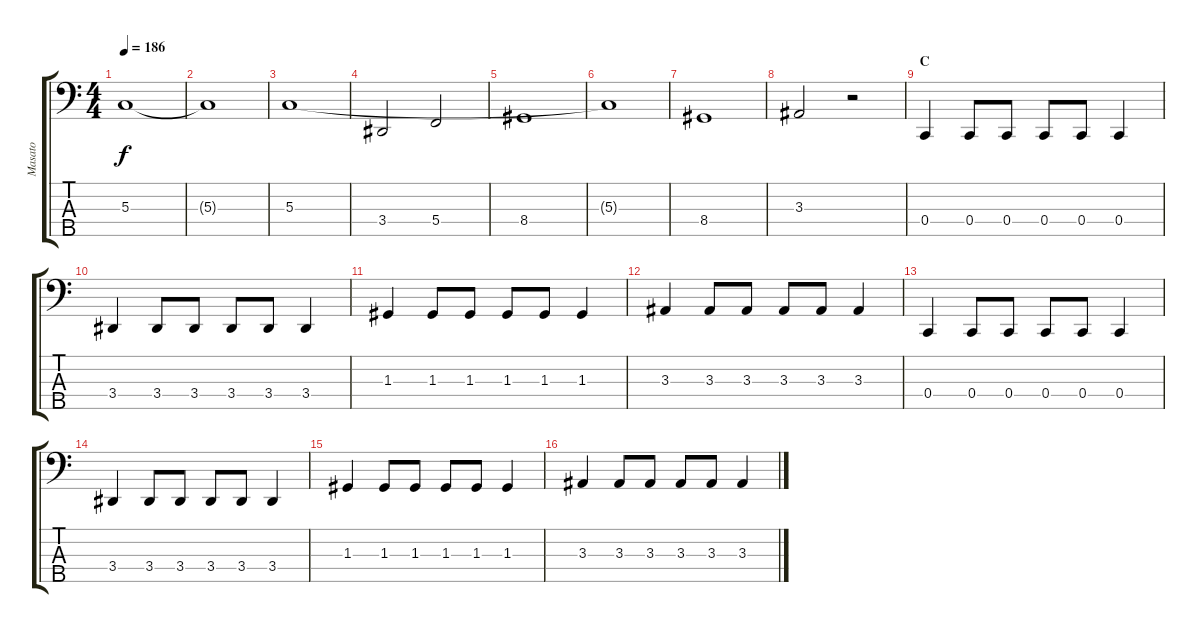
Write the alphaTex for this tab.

\track ("Masato" "Masato") {instrument electricbasspick}
\staff {score tabs}
\tuning (F2 C2 G1 C1 B0) {hide}
\ts (4 4)
\tempo 186
\clef f4
\ks c
5.3.1{dy f} |
5.3{t}.1 |
5.3.1 |
3.4.2 5.4.2 |
8.4.1 |
5.3{t}.1 |
8.4.1 |
3.3.2 r.2 |
\section ("" "C")
0.4.4 0.4.8 0.4.8 0.4.8 0.4.8 0.4.4 |
3.4.4 3.4.8 3.4.8 3.4.8 3.4.8 3.4.4 |
1.3.4 1.3.8 1.3.8 1.3.8 1.3.8 1.3.4 |
3.3.4 3.3.8 3.3.8 3.3.8 3.3.8 3.3.4 |
0.4.4 0.4.8 0.4.8 0.4.8 0.4.8 0.4.4 |
3.4.4 3.4.8 3.4.8 3.4.8 3.4.8 3.4.4 |
1.3.4 1.3.8 1.3.8 1.3.8 1.3.8 1.3.4 |
3.3.4 3.3.8 3.3.8 3.3.8 3.3.8 3.3.4
